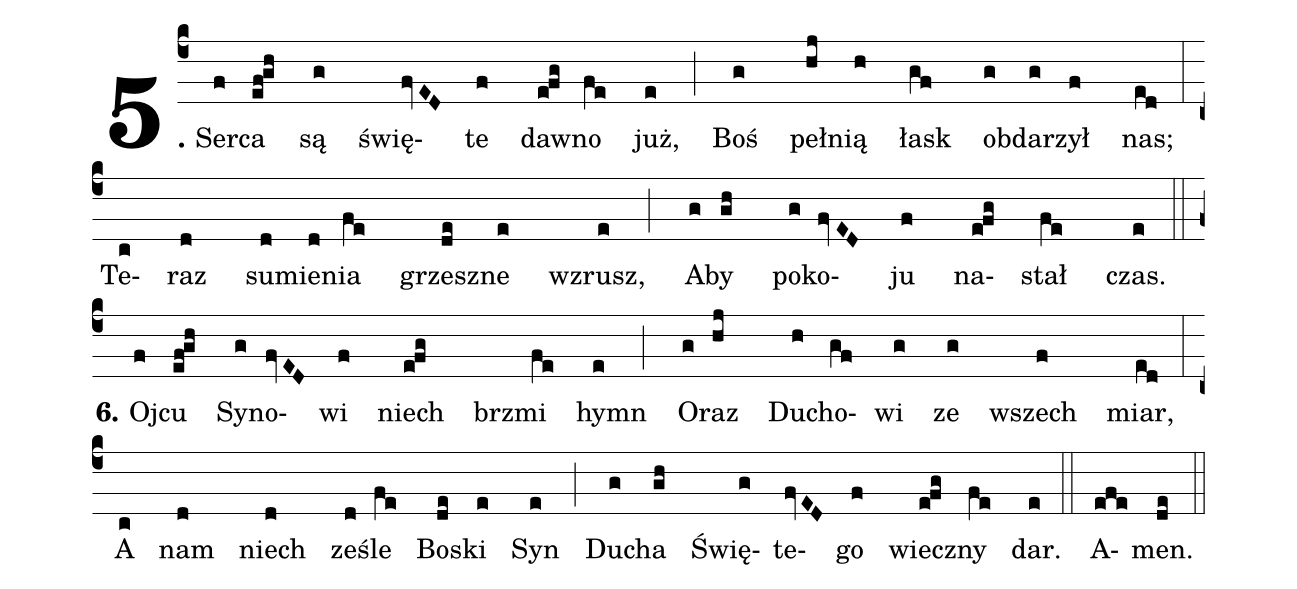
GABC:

%%
(c4)
<b>5.</b> Ser(f)ca(ef!gh) są(g) świę(fvED)te(f) daw(efg)no(fe) już,(e) (;)
Boś(g) peł(hj)nią(h) łask(gf) ob(g)da(g)rzył(f) nas;(ed) (:) (z)
Te(c)raz(d) su(d)mie(d)nia(fe) grzesz(de)ne(e) wzrusz,(e) (;)
A(g)by(gh) po(g)ko(fvED)ju(f) na(efg)stał(fe) czas.(e) (::) (z)

<b>6.</b> Oj(f)cu(ef!gh) Sy(g)no(fvED)wi(f) niech(efg) brzmi(fe) hymn(e) (;)
O(g)raz(hj) Du(h)cho(gf)wi(g) ze(g) wszech(f) miar,(ed) (:) (z)
A(c) nam(d) niech(d) ze(d)śle(fe) Bo(de)ski(e) Syn(e) (;)
Du(g)cha(gh) Świę(g)te(fvED)go(f) wiecz(efg)ny(fe) dar.(e) (::)
A(efe)men.(de) (::) (z)
